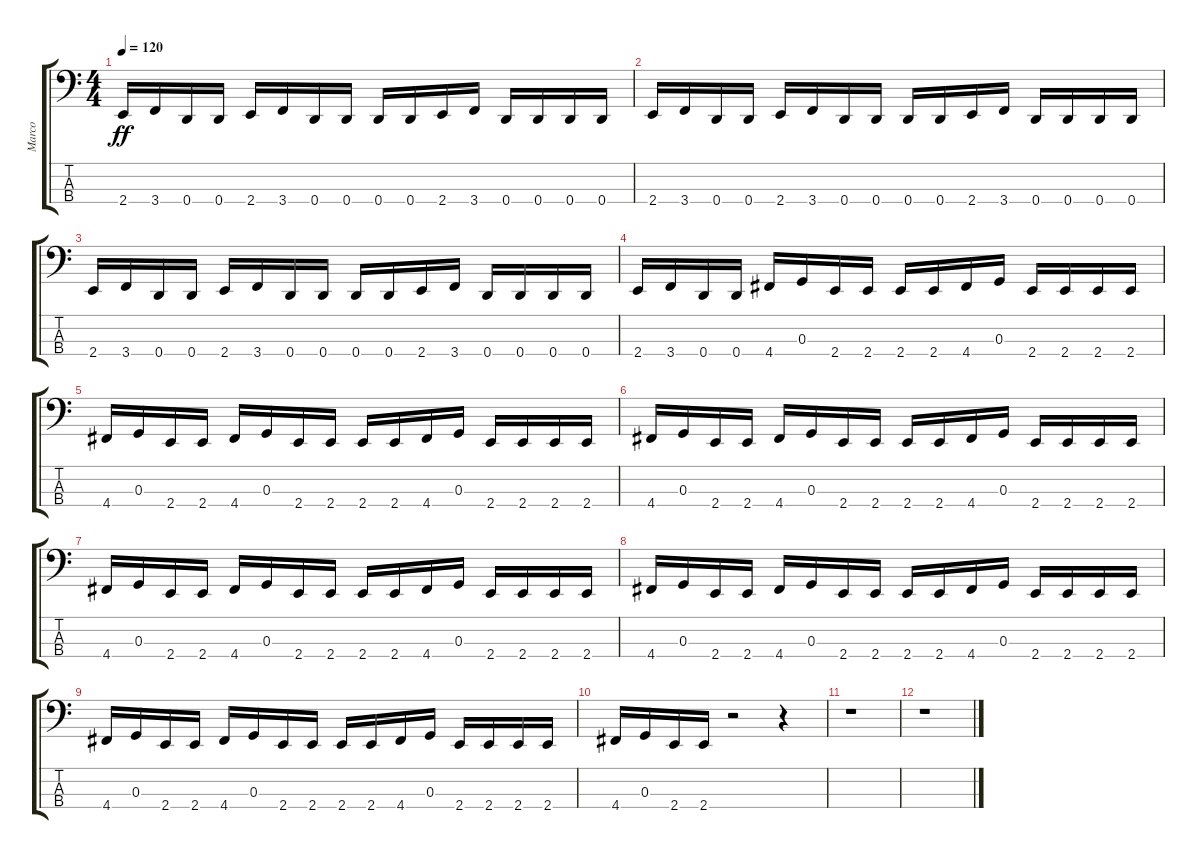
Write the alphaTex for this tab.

\track ("Marco" "Marco") {instrument electricbasspick}
\staff {score tabs}
\tuning (F2 C2 G1 D1) {hide}
\ts (4 4)
\tempo 120
\clef f4
\ks c
2.4.16{dy ff volume 12} 3.4.16 0.4.16{volume 12} 0.4.16{volume 11} 2.4.16 3.4.16{volume 11} 0.4.16 0.4.16{volume 11} 0.4.16{volume 11} 0.4.16 2.4.16{volume 11} 3.4.16{volume 11} 0.4.16 0.4.16{volume 11} 0.4.16 0.4.16{volume 10} |
2.4.16{volume 10} 3.4.16 0.4.16{volume 10} 0.4.16{volume 10} 2.4.16 3.4.16{volume 10} 0.4.16{volume 10} 0.4.16 0.4.16{volume 10} 0.4.16 2.4.16{volume 10} 3.4.16{volume 10} 0.4.16 0.4.16{volume 9} 0.4.16{volume 9} 0.4.16 |
2.4.16{volume 9} 3.4.16{volume 9} 0.4.16 0.4.16{volume 9} 2.4.16 3.4.16{volume 9} 0.4.16{volume 9} 0.4.16 0.4.16{volume 8} 0.4.16{volume 8} 2.4.16 3.4.16{volume 8} 0.4.16{volume 8} 0.4.16 0.4.16{volume 8} 0.4.16 |
2.4.16{volume 8} 3.4.16{volume 8} 0.4.16 0.4.16{volume 8} 4.4.16{volume 8} 0.3.16 2.4.16{volume 7} 2.4.16{volume 7} 2.4.16 2.4.16{volume 7} 4.4.16 0.3.16{volume 7} 2.4.16{volume 7} 2.4.16 2.4.16{volume 7} 2.4.16{volume 7} |
4.4.16 0.3.16{volume 6} 2.4.16 2.4.16{volume 6} 4.4.16{volume 6} 0.3.16 2.4.16{volume 6} 2.4.16{volume 6} 2.4.16 2.4.16{volume 6} 4.4.16{volume 6} 0.3.16 2.4.16{volume 6} 2.4.16 2.4.16{volume 6} 2.4.16{volume 5} |
4.4.16 0.3.16{volume 5} 2.4.16{volume 5} 2.4.16 4.4.16{volume 5} 0.3.16{volume 5} 2.4.16 2.4.16{volume 5} 2.4.16 2.4.16{volume 5} 4.4.16{volume 4} 0.3.16 2.4.16{volume 4} 2.4.16{volume 4} 2.4.16 2.4.16{volume 4} |
4.4.16{volume 4} 0.3.16 2.4.16{volume 4} 2.4.16 4.4.16{volume 4} 0.3.16{volume 4} 2.4.16 2.4.16{volume 4} 2.4.16{volume 3} 2.4.16 4.4.16{volume 3} 0.3.16 2.4.16{volume 3} 2.4.16{volume 3} 2.4.16 2.4.16{volume 3} |
4.4.16{volume 3} 0.3.16 2.4.16{volume 3} 2.4.16{volume 2} 4.4.16 0.3.16{volume 2} 2.4.16 2.4.16{volume 2} 2.4.16{volume 2} 2.4.16 4.4.16{volume 2} 0.3.16{volume 2} 2.4.16 2.4.16{volume 2} 2.4.16{volume 2} 2.4.16 |
4.4.16{volume 2} 0.3.16 2.4.16{volume 1} 2.4.16{volume 1} 4.4.16 0.3.16{volume 1} 2.4.16{volume 1} 2.4.16 2.4.16{volume 1} 2.4.16{volume 1} 4.4.16 0.3.16{volume 1} 2.4.16 2.4.16{volume 0} 2.4.16{volume 0} 2.4.16 |
4.4.16{volume 0} 0.3.16{volume 0} 2.4.16 2.4.16{volume 0} r.2 r.4 |
r.1 |
r.1
